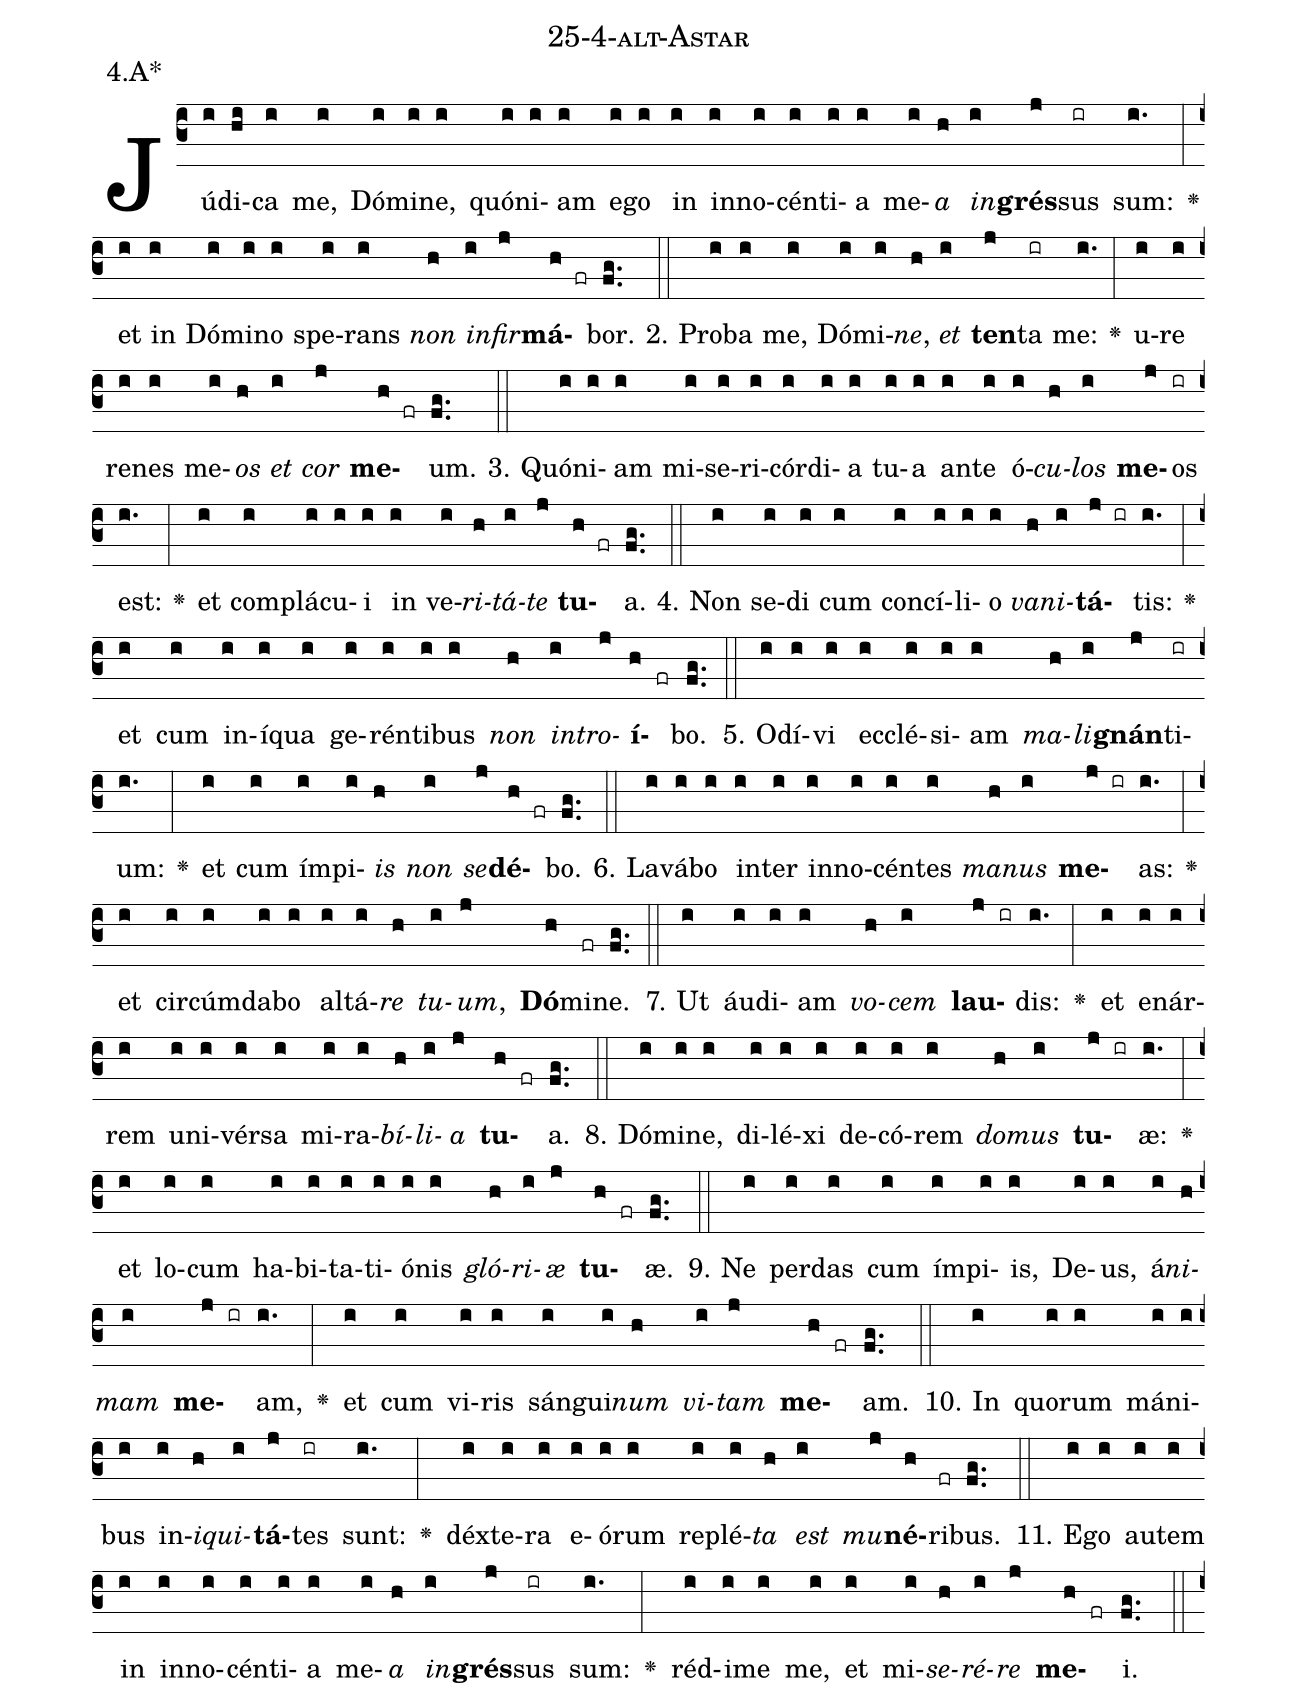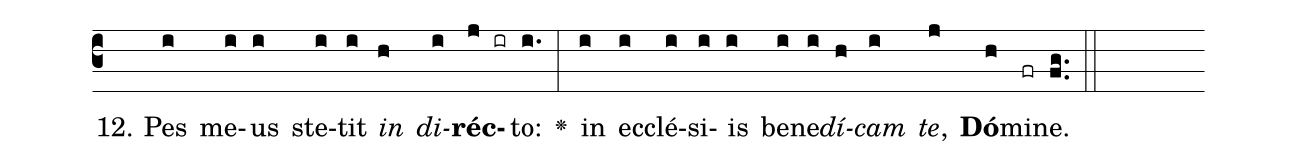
name: 25-4-alt-Astar;
annotation: 4.A*;
%%
(c3)Jú(i)di(hi)ca(i) me,(i) Dó(i)mi(i)ne,(i) quón(i)i(i)am(i) e(i)go(i) in(i) in(i)no(i)cén(i)ti(i)a(i) me(i)<i>a</i>(h) <i>in</i>(i)<b>grés</b>(j)sus(ir) sum:(i.) <v>\greheightstar</v>(:) et(i) in(i) Dó(i)mi(i)no(i) spe(i)rans(i) <i>non</i>(h) <i>in</i>(i)<i>fir</i>(j)<b>má</b>(h fr)bor.(fg..) (::)
2. Pro(i)ba(i) me,(i) Dó(i)mi(i)<i>ne</i>,(h) <i>et</i>(i) <b>ten</b>(j)ta(ir) me:(i.) <v>\greheightstar</v>(:) u(i)re(i) re(i)nes(i) me(i)<i>os</i>(h) <i>et</i>(i) <i>cor</i>(j) <b>me</b>(h fr)um.(fg..) (::)
3. Quón(i)i(i)am(i) mi(i)se(i)ri(i)cór(i)di(i)a(i) tu(i)a(i) an(i)te(i) ó(i)<i>cu</i>(h)<i>los</i>(i) <b>me</b>(j)os(ir) est:(i.) <v>\greheightstar</v>(:) et(i) com(i)plá(i)cu(i)i(i) in(i) ve(i)<i>ri</i>(h)<i>tá</i>(i)<i>te</i>(j) <b>tu</b>(h fr)a.(fg..) (::)
4. Non(i) se(i)di(i) cum(i) con(i)cí(i)li(i)o(i) <i>va</i>(h)<i>ni</i>(i)<b>tá</b>(j ir)tis:(i.) <v>\greheightstar</v>(:) et(i) cum(i) in(i)í(i)qua(i) ge(i)rén(i)ti(i)bus(i) <i>non</i>(h) <i>in</i>(i)<i>tro</i>(j)<b>í</b>(h fr)bo.(fg..) (::)
5. O(i)dí(i)vi(i) ec(i)clé(i)si(i)am(i) <i>ma</i>(h)<i>li</i>(i)<b>gnán</b>(j)ti(ir)um:(i.) <v>\greheightstar</v>(:) et(i) cum(i) ím(i)pi(i)<i>is</i>(h) <i>non</i>(i) <i>se</i>(j)<b>dé</b>(h fr)bo.(fg..) (::)
6. La(i)vá(i)bo(i) in(i)ter(i) in(i)no(i)cén(i)tes(i) <i>ma</i>(h)<i>nus</i>(i) <b>me</b>(j ir)as:(i.) <v>\greheightstar</v>(:) et(i) cir(i)cúm(i)da(i)bo(i) al(i)tá(i)<i>re</i>(h) <i>tu</i>(i)<i>um</i>,(j) <b>Dó</b>(h)mi(fr)ne.(fg..) (::)
7. Ut(i) áu(i)di(i)am(i) <i>vo</i>(h)<i>cem</i>(i) <b>lau</b>(j ir)dis:(i.) <v>\greheightstar</v>(:) et(i) e(i)nár(i)rem(i) u(i)ni(i)vér(i)sa(i) mi(i)ra(i)<i>bí</i>(h)<i>li</i>(i)<i>a</i>(j) <b>tu</b>(h fr)a.(fg..) (::)
8. Dó(i)mi(i)ne,(i) di(i)lé(i)xi(i) de(i)có(i)rem(i) <i>do</i>(h)<i>mus</i>(i) <b>tu</b>(j ir)æ:(i.) <v>\greheightstar</v>(:) et(i) lo(i)cum(i) ha(i)bi(i)ta(i)ti(i)ó(i)nis(i) <i>gló</i>(h)<i>ri</i>(i)<i>æ</i>(j) <b>tu</b>(h fr)æ.(fg..) (::)
9. Ne(i) per(i)das(i) cum(i) ím(i)pi(i)is,(i) De(i)us,(i) á(i)<i>ni</i>(h)<i>mam</i>(i) <b>me</b>(j ir)am,(i.) <v>\greheightstar</v>(:) et(i) cum(i) vi(i)ris(i) sán(i)gui(i)<i>num</i>(h) <i>vi</i>(i)<i>tam</i>(j) <b>me</b>(h fr)am.(fg..) (::)
10. In(i) quo(i)rum(i) má(i)ni(i)bus(i) in(i)<i>i</i>(h)<i>qui</i>(i)<b>tá</b>(j)tes(ir) sunt:(i.) <v>\greheightstar</v>(:) déx(i)te(i)ra(i) e(i)ó(i)rum(i) re(i)plé(i)<i>ta</i>(h) <i>est</i>(i) <i>mu</i>(j)<b>né</b>(h)ri(fr)bus.(fg..) (::)
11. E(i)go(i) au(i)tem(i) in(i) in(i)no(i)cén(i)ti(i)a(i) me(i)<i>a</i>(h) <i>in</i>(i)<b>grés</b>(j)sus(ir) sum:(i.) <v>\greheightstar</v>(:) réd(i)i(i)me(i) me,(i) et(i) mi(i)<i>se</i>(h)<i>ré</i>(i)<i>re</i>(j) <b>me</b>(h fr)i.(fg..) (::)
12. Pes(i) me(i)us(i) ste(i)tit(i) <i>in</i>(h) <i>di</i>(i)<b>réc</b>(j ir)to:(i.) <v>\greheightstar</v>(:) in(i) ec(i)clé(i)si(i)is(i) be(i)ne(i)<i>dí</i>(h)<i>cam</i>(i) <i>te</i>,(j) <b>Dó</b>(h)mi(fr)ne.(fg..) (::)
